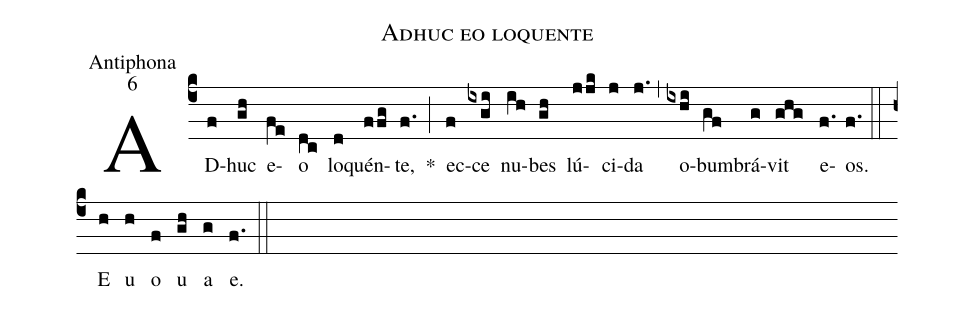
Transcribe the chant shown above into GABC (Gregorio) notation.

name:Adhuc eo loquente;
office-part:Antiphona;
mode:6;
%%
(c4) AD(f)huc(gh) e(fe)o(dc) lo(d)quén(ffg)te,(f.) *(;) ec(f)ce(ixgi) nu(ih)bes(gh) lú(jjk)ci(j)da(j.) (,) o(ixhi)bum(gf)brá(g)vit(ghg) e(f.)os.(f.) (::) E(h) u(h) o(f) u(gh) a(g) e.(f.) (::)
